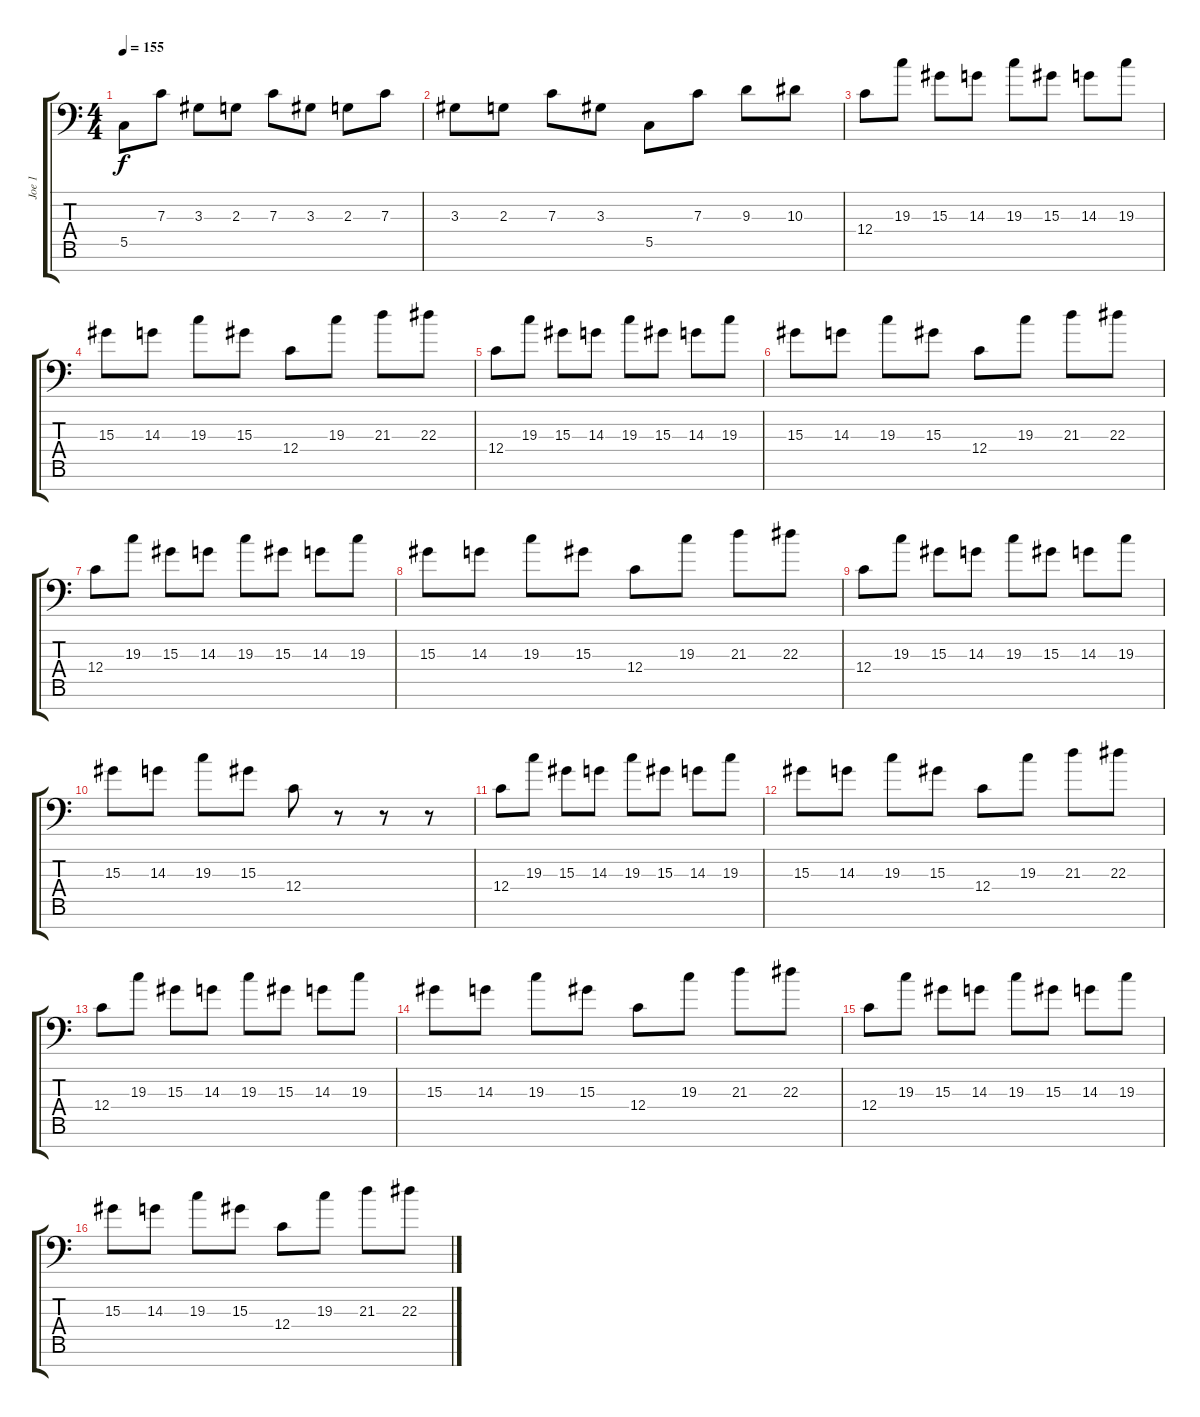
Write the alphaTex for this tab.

\track ("Joe 1" "Joe 1") {instrument stringensemble1}
\staff {score tabs}
\tuning (D4 A3 F3 C3 G2 C2 G1) {hide}
\ts (4 4)
\tempo 155
\clef f4
\ks c
5.5.8{dy f} 7.3.8 3.3.8 2.3.8 7.3.8 3.3.8 2.3.8 7.3.8 |
3.3.8 2.3.8 7.3.8 3.3.8 5.5.8 7.3.8 9.3.8 10.3.8 |
12.4.8{instrument pad3polysynth} 19.3.8 15.3.8 14.3.8 19.3.8 15.3.8 14.3.8 19.3.8 |
15.3.8 14.3.8 19.3.8 15.3.8 12.4.8 19.3.8 21.3.8 22.3.8 |
12.4.8 19.3.8 15.3.8 14.3.8 19.3.8 15.3.8 14.3.8 19.3.8 |
15.3.8 14.3.8 19.3.8 15.3.8 12.4.8 19.3.8 21.3.8 22.3.8 |
12.4.8 19.3.8 15.3.8 14.3.8 19.3.8 15.3.8 14.3.8 19.3.8 |
15.3.8 14.3.8 19.3.8 15.3.8 12.4.8 19.3.8 21.3.8 22.3.8 |
12.4.8 19.3.8 15.3.8 14.3.8 19.3.8 15.3.8 14.3.8 19.3.8 |
15.3.8 14.3.8 19.3.8 15.3.8 12.4.8 r.8 r.8 r.8 |
12.4.8 19.3.8 15.3.8 14.3.8 19.3.8 15.3.8 14.3.8 19.3.8 |
15.3.8 14.3.8 19.3.8 15.3.8 12.4.8 19.3.8 21.3.8 22.3.8 |
12.4.8 19.3.8 15.3.8 14.3.8 19.3.8 15.3.8 14.3.8 19.3.8 |
15.3.8 14.3.8 19.3.8 15.3.8 12.4.8 19.3.8 21.3.8 22.3.8 |
12.4.8 19.3.8 15.3.8 14.3.8 19.3.8 15.3.8 14.3.8 19.3.8 |
15.3.8 14.3.8 19.3.8 15.3.8 12.4.8 19.3.8 21.3.8 22.3.8
